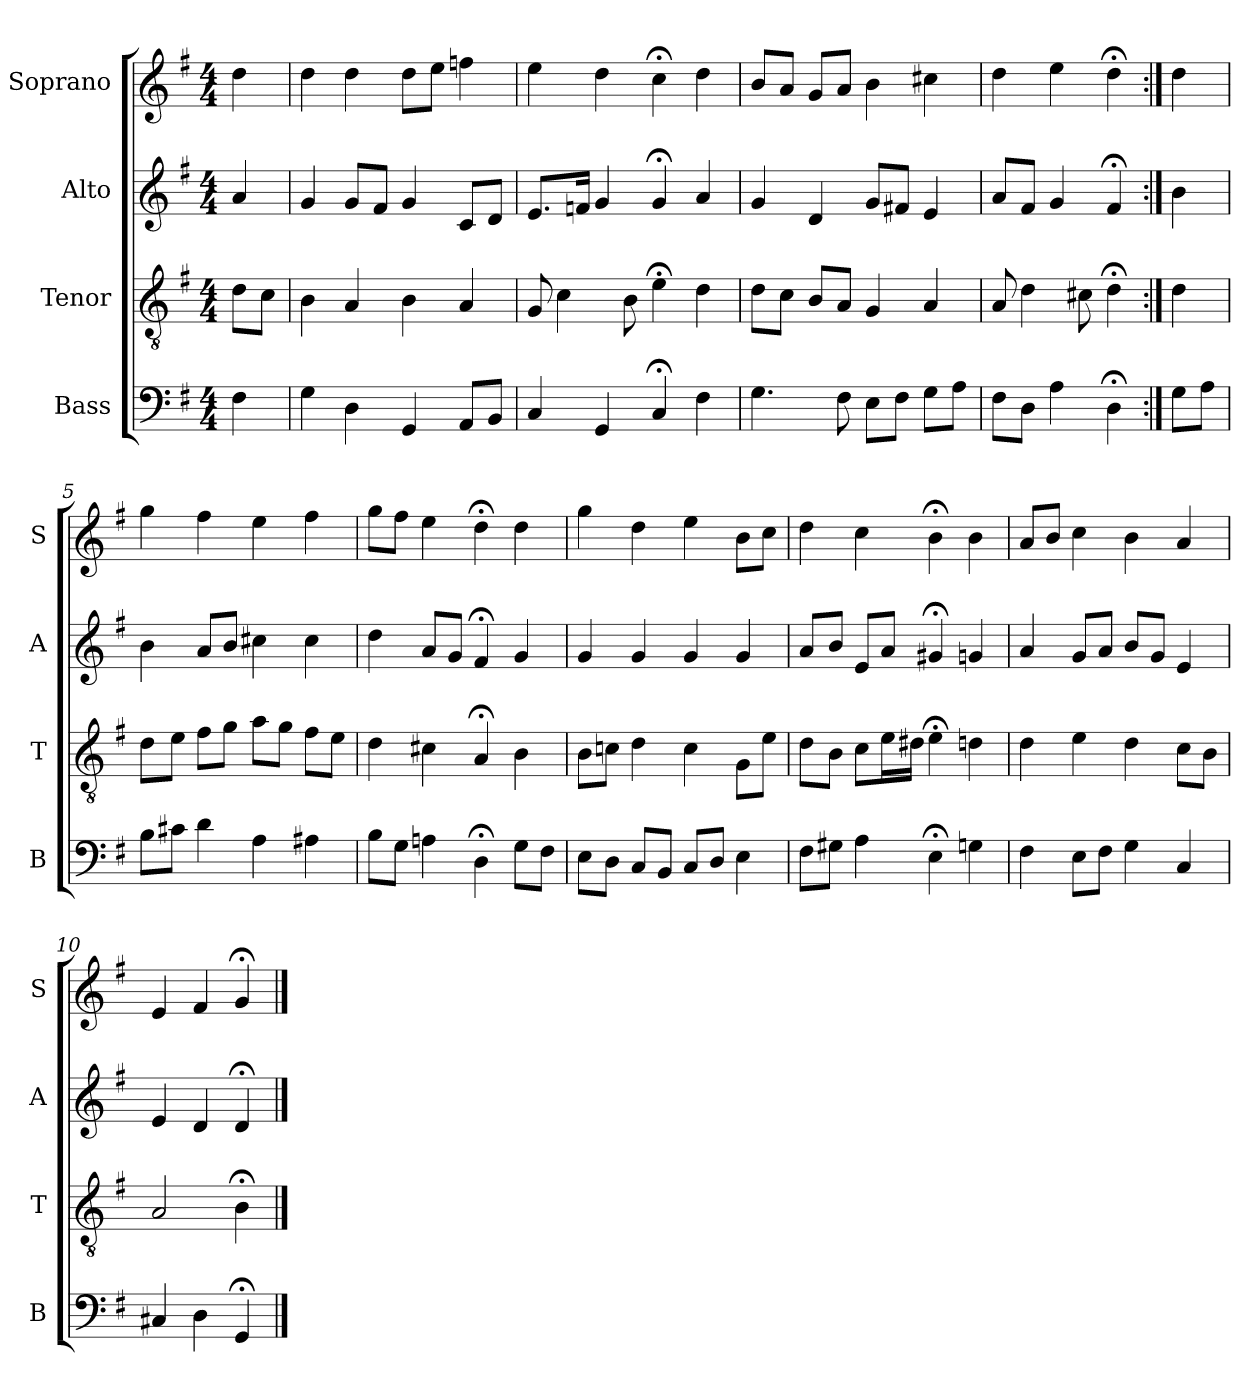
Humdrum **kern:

**kern	**kern	**kern	**kern
*part4	*part3	*part2	*part1
*staff4	*staff3	*staff2	*staff1
*I"Bass	*I"Tenor	*I"Alto	*I"Soprano
*I'B	*I'T	*I'A	*I'S
*clefF4	*clefGv2	*clefG2	*clefG2
*k[f#]	*k[f#]	*k[f#]	*k[f#]
*G:	*G:	*G:	*G:
*M4/4	*M4/4	*M4/4	*M4/4
*MM100	*MM100	*MM100	*MM100
=	=	=	=
4F#	8dL	4a	4dd
.	8cJ	.	.
=1	=1	=1	=1
4G	4B	4g	4dd
4D	4A	8gL	4dd
.	.	8f#J	.
4GG	4B	4g	8ddL
.	.	.	8eeJ
8AAL	4A	8cL	4ffn
8BBJ	.	8dJ	.
=2	=2	=2	=2
4C	8G	8.eL	4ee
.	4c	.	.
.	.	16fnJk	.
4GG	.	4g	4dd
.	8B	.	.
4C;<	4e;<	4g;<	4cc;<
4F#	4d	4a	4dd
=3	=3	=3	=3
4.G	8dL	4g	8bL
.	8cJ	.	8aJ
.	8BL	4d	8gL
8F#	8AJ	.	8aJ
8EL	4G	8gL	4b
8F#J	.	8f#XJ	.
8GL	4A	4e	4cc#X
8AJ	.	.	.
=4	=4	=4	=4
8F#L	8A	8aL	4dd
8DJ	4d	8f#J	.
4A	.	4g	4ee
.	8c#X	.	.
4D;<	4d;<	4f#;<	4dd;<
=:|!	=:|!	=:|!	=:|!
8GL	4d	4b	4dd
8AJ	.	.	.
=5	=5	=5	=5
8BL	8dL	4b	4gg
8c#XJ	8eJ	.	.
4d	8f#L	8aL	4ff#
.	8gJ	8bJ	.
4A	8aL	4cc#X	4ee
.	8gJ	.	.
4A#X	8f#L	4cc#	4ff#
.	8eJ	.	.
=6	=6	=6	=6
8BL	4d	4dd	8ggL
8GJ	.	.	8ff#J
4An	4c#X	8aL	4ee
.	.	8gJ	.
4D;<	4A;<	4f#;<	4dd;<
8GL	4B	4g	4dd
8F#J	.	.	.
=7	=7	=7	=7
8EL	8BL	4g	4gg
8DJ	8cnJ	.	.
8CL	4d	4g	4dd
8BBJ	.	.	.
8CL	4c	4g	4ee
8DJ	.	.	.
4E	8GL	4g	8bL
.	8eJ	.	8ccJ
=8	=8	=8	=8
8F#L	8dL	8aL	4dd
8G#XJ	8BJ	8bJ	.
4A	8cL	8eL	4cc
.	16eL	8aJ	.
.	16d#XJJ	.	.
4E;<	4e;<	4g#X;<	4b;<
4Gn	4dn	4gn	4b
=9	=9	=9	=9
4F#	4d	4a	8aL
.	.	.	8bJ
8EL	4e	8gL	4cc
8F#J	.	8aJ	.
4G	4d	8bL	4b
.	.	8gJ	.
4C	8cL	4e	4a
.	8BJ	.	.
=10	=10	=10	=10
4C#X	2A	4e	4e
4D	.	4d	4f#
4GG;<	4B;<	4d;<	4g;<
==	==	==	==
*-	*-	*-	*-
